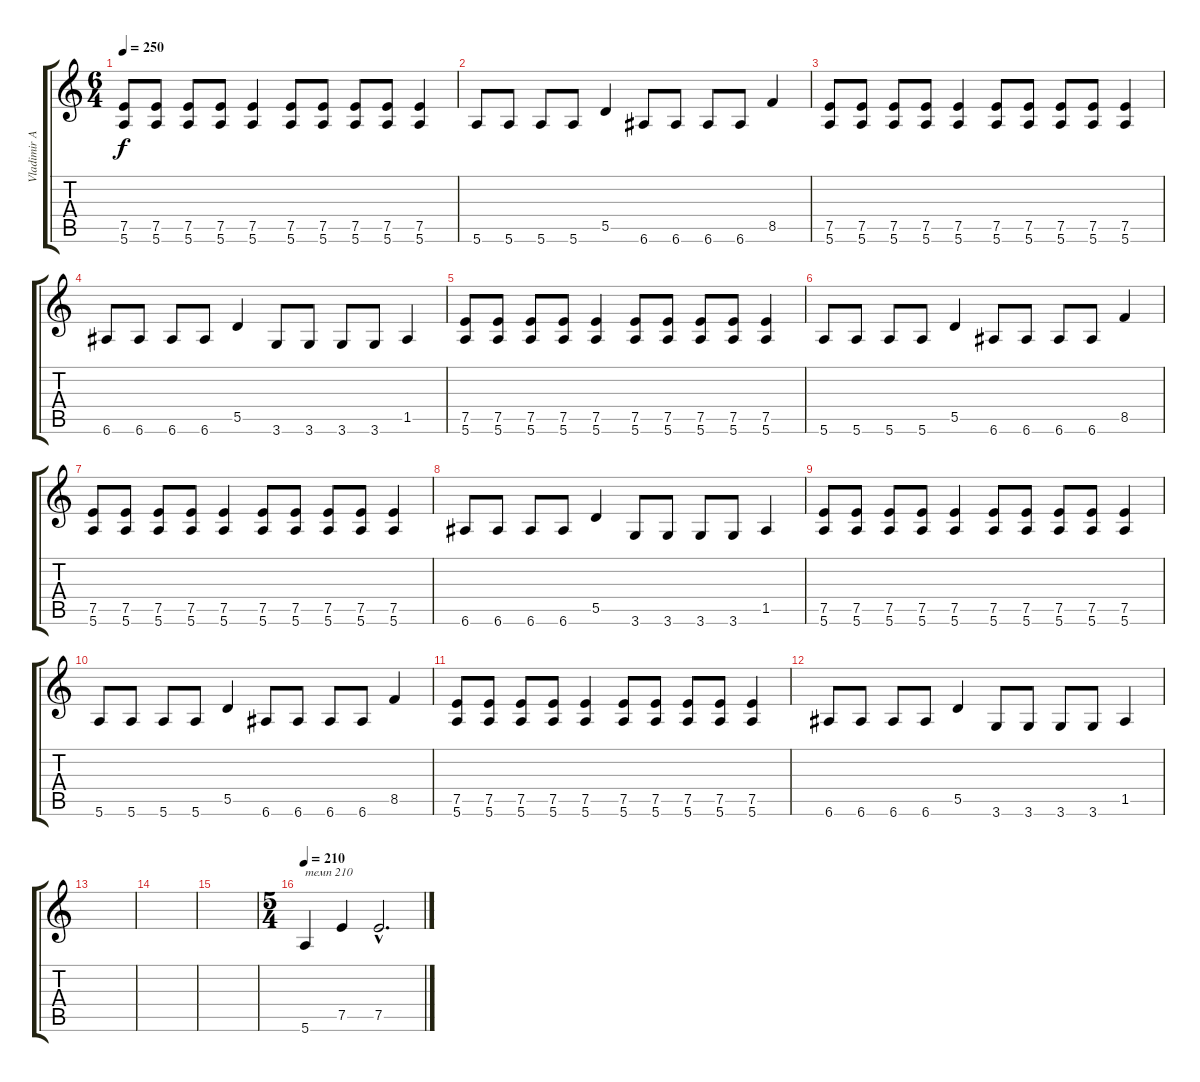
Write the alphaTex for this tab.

\track ("Vladimir Antipov guitar" "Vladimir A") {instrument distortionguitar}
\staff {score tabs}
\tuning (E4 B3 G3 D3 A2 E2) {hide}
\ts (6 4)
\tempo 250
\clef g2
\ks c
(7.5 5.6).8{dy f} (7.5 5.6).8 (7.5 5.6).8 (7.5 5.6).8 (7.5 5.6).4 (7.5 5.6).8 (7.5 5.6).8 (7.5 5.6).8 (7.5 5.6).8 (7.5 5.6).4 |
5.6.8 5.6.8 5.6.8 5.6.8 5.5.4 6.6.8 6.6.8 6.6.8 6.6.8 8.5.4 |
(7.5 5.6).8 (7.5 5.6).8 (7.5 5.6).8 (7.5 5.6).8 (7.5 5.6).4 (7.5 5.6).8 (7.5 5.6).8 (7.5 5.6).8 (7.5 5.6).8 (7.5 5.6).4 |
6.6.8 6.6.8 6.6.8 6.6.8 5.5.4 3.6.8 3.6.8 3.6.8 3.6.8 1.5.4 |
(7.5 5.6).8 (7.5 5.6).8 (7.5 5.6).8 (7.5 5.6).8 (7.5 5.6).4 (7.5 5.6).8 (7.5 5.6).8 (7.5 5.6).8 (7.5 5.6).8 (7.5 5.6).4 |
5.6.8 5.6.8 5.6.8 5.6.8 5.5.4 6.6.8 6.6.8 6.6.8 6.6.8 8.5.4 |
(7.5 5.6).8 (7.5 5.6).8 (7.5 5.6).8 (7.5 5.6).8 (7.5 5.6).4 (7.5 5.6).8 (7.5 5.6).8 (7.5 5.6).8 (7.5 5.6).8 (7.5 5.6).4 |
6.6.8 6.6.8 6.6.8 6.6.8 5.5.4 3.6.8 3.6.8 3.6.8 3.6.8 1.5.4 |
(7.5 5.6).8 (7.5 5.6).8 (7.5 5.6).8 (7.5 5.6).8 (7.5 5.6).4 (7.5 5.6).8 (7.5 5.6).8 (7.5 5.6).8 (7.5 5.6).8 (7.5 5.6).4 |
5.6.8 5.6.8 5.6.8 5.6.8 5.5.4 6.6.8 6.6.8 6.6.8 6.6.8 8.5.4 |
(7.5 5.6).8 (7.5 5.6).8 (7.5 5.6).8 (7.5 5.6).8 (7.5 5.6).4 (7.5 5.6).8 (7.5 5.6).8 (7.5 5.6).8 (7.5 5.6).8 (7.5 5.6).4 |
6.6.8 6.6.8 6.6.8 6.6.8 5.5.4 3.6.8 3.6.8 3.6.8 3.6.8 1.5.4 |
|
|
|
\ts (5 4)
\tempo 210
5.6.4{txt "темп 210"} 7.5.4 7.5{hac}.2{d}
